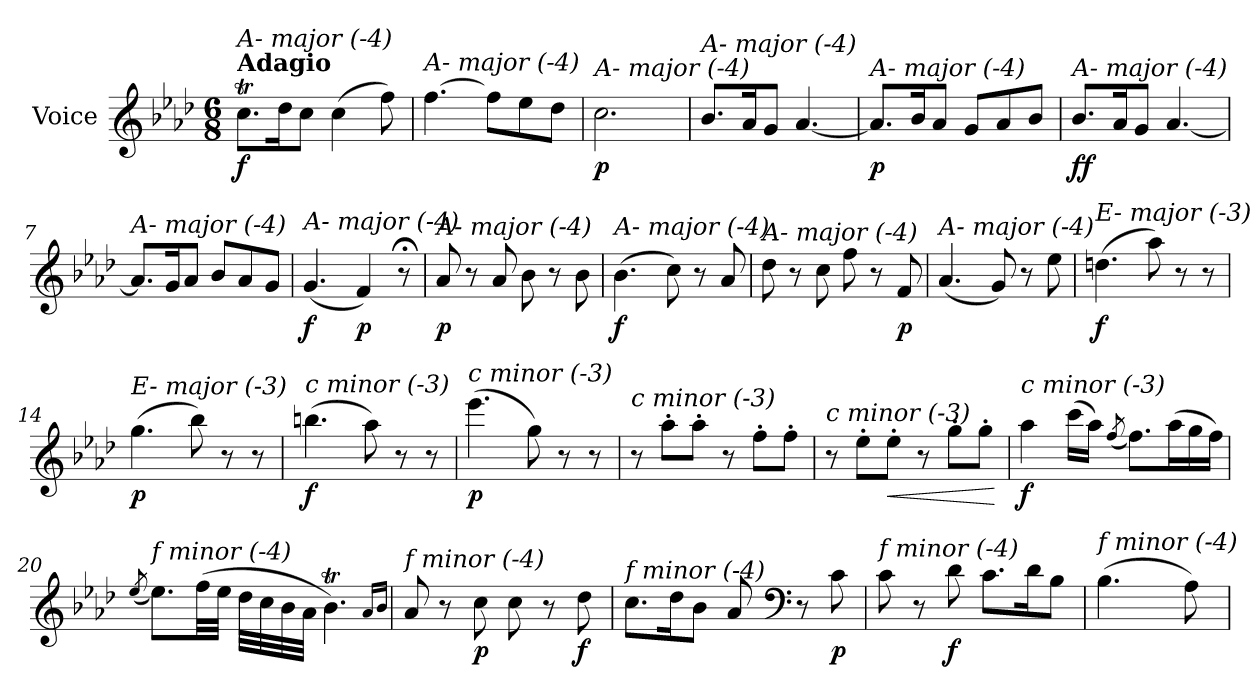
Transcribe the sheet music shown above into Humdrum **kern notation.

**kern	**dynam
*part1	*part1
*staff1	*staff1
*I"Voice	*
*I'V	*
*clefG2	*
*k[b-e-a-d-]	*
*M6/8	*
=1	=1
!LO:TX:a:B:t=Adagio	!
!LO:TX:i:t=A- major (-4)	!
!	!LO:DY:b
8.cct\L	f
16dd-\K	.
8cc\J	.
(>4cc\	.
8ff\)	.
=2	=2
!LO:TX:i:t=A- major (-4)	!
[4.ff\	.
8ff\L]	.
8ee-\	.
8dd-\J	.
=3	=3
!LO:TX:i:t=A- major (-4)	!
!	!LO:DY:b
2.cc\	p
=4	=4
!LO:TX:i:t=A- major (-4)	!
8.b-/L	.
16a-/K	.
8g/J	.
[4.a-/	.
=5	=5
!LO:TX:i:t=A- major (-4)	!
!	!LO:DY:b
8.a-/L]	p
16b-/K	.
8a-/J	.
8g/L	.
8a-/	.
8b-/J	.
!!LO:LB:g=z
=6	=6
!LO:TX:i:t=A- major (-4)	!
!	!LO:DY:b
!	!LO:DY:n=1:b
8.b-/L	f f
16a-/K	.
8g/J	.
[4.a-/	.
=7	=7
!LO:TX:i:t=A- major (-4)	!
8.a-/L]	.
16g/K	.
8a-/J	.
8b-/L	.
8a-/	.
8g/J	.
=8	=8
!LO:TX:i:t=A- major (-4)	!
!	!LO:DY:b
(<4.g/	f
!	!LO:DY:b
4f/)	p
8r;<	.
=9	=9
!LO:TX:i:t=A- major (-4)	!
!	!LO:DY:b
8a-/	p
8r	.
8a-/	.
8b-\	.
8r	.
8b-\	.
=10	=10
!LO:TX:i:t=A- major (-4)	!
!	!LO:DY:b
(>4.b-\	f
8cc\)	.
8r	.
8a-/	.
=11	=11
!LO:TX:i:t=A- major (-4)	!
8dd-\	.
8r	.
8cc\	.
8ff\	.
8r	.
!	!LO:DY:b
8f/	p
!!LO:LB:g=z
=12	=12
!LO:TX:i:t=A- major (-4)	!
(<4.a-/	.
8g/)	.
8r	.
8ee-\	.
=13	=13
!LO:TX:i:t=E- major (-3)	!
!	!LO:DY:b
(>4.ddn\	f
8aa-\)	.
8r	.
8r	.
=14	=14
!LO:TX:i:t=E- major (-3)	!
!	!LO:DY:b
(>4.gg\	p
8bb-\)	.
8r	.
8r	.
=15	=15
!LO:TX:i:t=c minor (-3)	!
!	!LO:DY:b
(>4.bbni\	f
8aa-\)	.
8r	.
8r	.
=16	=16
!LO:TX:i:t=c minor (-3)	!
!	!LO:DY:b
(>4.eee-\	p
8gg\)	.
8r	.
8r	.
=17	=17
!LO:TX:i:t=c minor (-3)	!
8r	.
8aa-'\L	.
8aa-'\J	.
8r	.
8ff'\L	.
8ff'\J	.
=18	=18
!LO:TX:i:t=c minor (-3)	!
8r	.
8ee-'\L	.
!	!LO:HP:b
8ee-'\J	<
8r	.
8gg'\L	.
8gg'\J	.
.	[
!!LO:LB:g=z
=19	=19
!LO:TX:i:t=c minor (-3)	!
!	!LO:DY:b
4aa-\	f
(>16ccc\LL	.
16aa-\JJ)	.
(<8qff/	.
8.ff\L)	.
(>16aa-\L	.
16gg\	.
16ff\JJ)	.
=20	=20
(<8qee-/	.
!LO:TX:i:t=f minor (-4)	!
8.ee-\L)	.
(>32ff\LL	.
32ee-\JJJ	.
32dd-\LLL	.
32cc\	.
32b-\	.
32a-\JJJ	.
4.b-T\)	.
16qa-/LL	.
16qb-/JJ	.
=21	=21
!LO:TX:i:t=f minor (-4)	!
8a-/	.
8r	.
!	!LO:DY:b
8cc\	p
8cc\	.
8r	.
!	!LO:DY:b
8dd-\	f
=22	=22
!LO:TX:i:t=f minor (-4)	!
8.cc\L	.
16dd-\K	.
8b-\J	.
8a-/	.
*clefF4	*
8r	.
!	!LO:DY:b
8c\	p
!!LO:LB:g=z
=23	=23
!LO:TX:i:t=f minor (-4)	!
8c\	.
8r	.
!	!LO:DY:b
8d-\	f
8.c\L	.
16d-\K	.
8B-\J	.
=24	=24
!LO:TX:i:t=f minor (-4)	!
(>4.B-\	.
8A-\)	.
=	=
*-	*-
